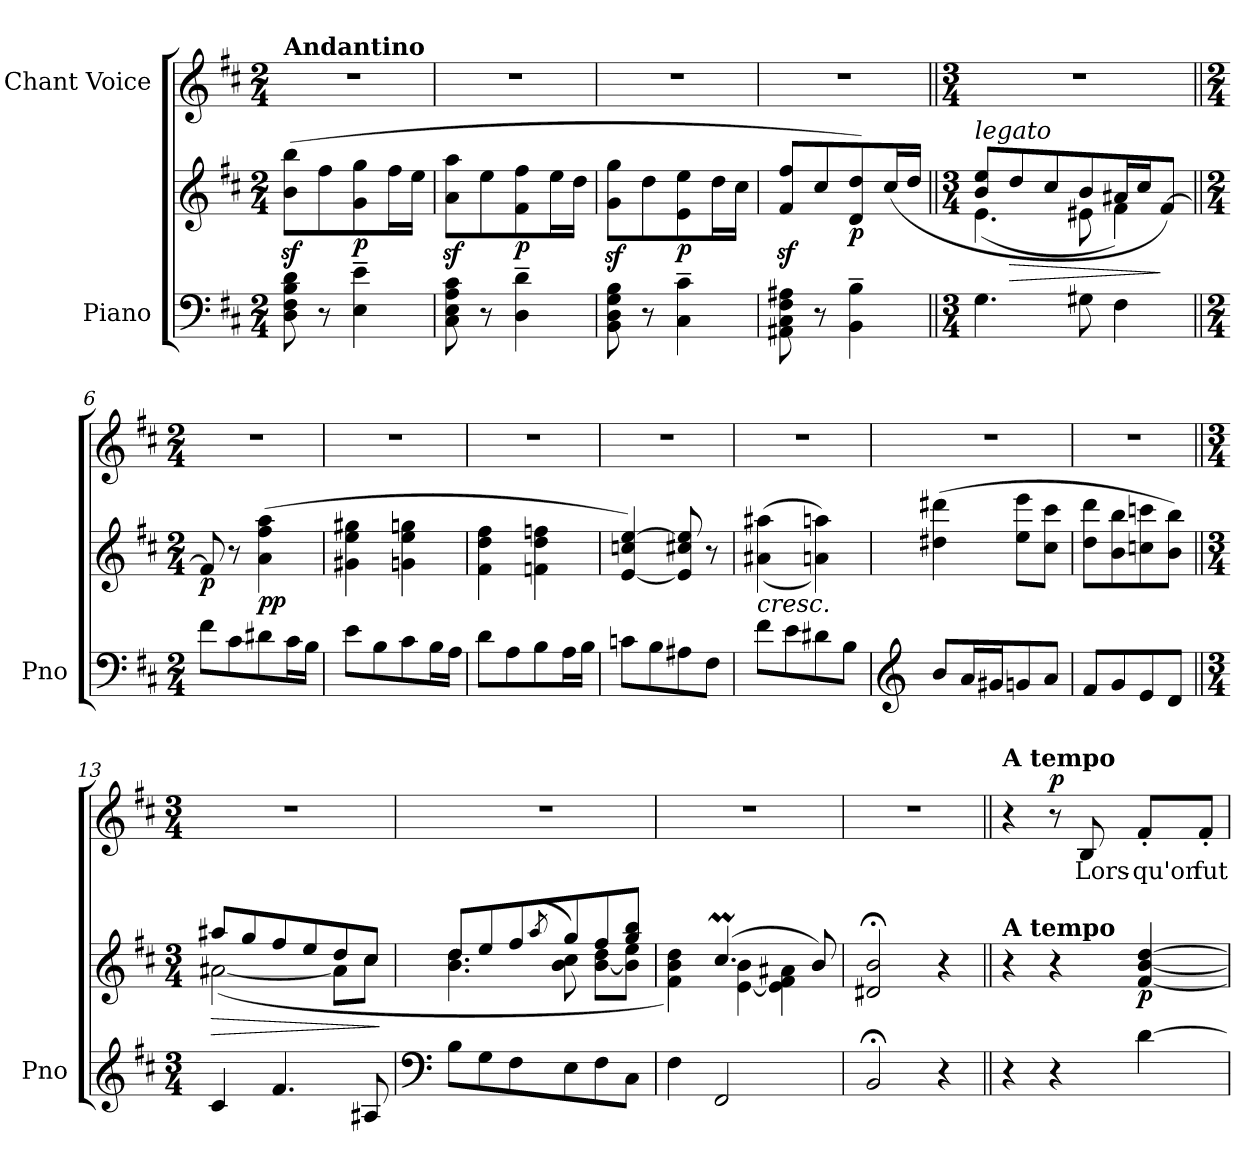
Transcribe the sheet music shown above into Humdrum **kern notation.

**kern	**kern	**dynam	**kern	**text	**dynam
*part2	*part2	*part2	*part1	*part1	*part1
*staff3	*staff2	*staff2/3	*staff1	*staff1	*staff1
*I"Piano	*	*	*I"Chant Voice	*	*
*I'Pno	*	*	*	*	*
*clefF4	*clefG2	*	*clefG2	*	*
*k[f#c#]	*k[f#c#]	*	*k[f#c#]	*	*
*M2/4	*M2/4	*	*M2/4	*	*
=1	=1	=1	=1	=1	=1
!	!	!	!LO:TX:a:B:t=Andantino	!	!
8D\ 8F#\ 8B\ 8d\	(8b\z< 8bb\z<L	.	2r	.	.
8r	8ff#\	.	.	.	.
!	!	!LO:DY:b	!	!	!
4E\~ 4e\~	8g\ 8gg\	p	.	.	.
.	16ff#\L	.	.	.	.
.	16ee\JJ	.	.	.	.
=2	=2	=2	=2	=2	=2
8C#\ 8E\ 8A\ 8c#\	8a\z< 8aa\z<L	.	2r	.	.
8r	8ee\	.	.	.	.
!	!	!LO:DY:b	!	!	!
4D\~ 4d\~	8f#\ 8ff#\	p	.	.	.
.	16ee\L	.	.	.	.
.	16dd\JJ	.	.	.	.
=3	=3	=3	=3	=3	=3
8BB\ 8D\ 8G\ 8B\	8g\z< 8gg\z<L	.	2r	.	.
8r	8dd\	.	.	.	.
!	!	!LO:DY:b	!	!	!
4C#\~ 4c#\~	8e\ 8ee\	p	.	.	.
.	16dd\L	.	.	.	.
.	16cc#\JJ	.	.	.	.
=4	=4	=4	=4	=4	=4
8AA#X\ 8C#\ 8F#\ 8A#X\	8f#/z< 8ff#/z<L	.	2r	.	.
8r	8cc#/	.	.	.	.
!	!	!LO:DY:b	!	!	!
4BB\~ 4B\~	8d/ 8dd/)	p	.	.	.
.	(16cc#/L	.	.	.	.
.	16dd/JJ	.	.	.	.
=5||	=5||	=5||	=5||	=5||	=5||
*M3/4	*M3/4	*	*M3/4	*	*
*	*^	*	*	*	*
!	!LO:TX:i:t=legato	!	!	!	!	!
4.G\	8b/ 8ee/L	(4.e\	.	2.r	.	.
!	!	!	!LO:HP:b	!	!	!
.	8dd/	.	>	.	.	.
.	8cc#/	.	.	.	.	.
8G#X\	8b/	8e#X\	.	.	.	.
4F#\	16a#X/L	4f#\)	.	.	.	.
.	16cc#/J	.	.	.	.	.
.	[<8f#/J)	.	]	.	.	.
*	*v	*v	*	*	*	*
=6||	=6||	=6||	=6||	=6||	=6||
*M2/4	*M2/4	*	*M2/4	*	*
!	!	!LO:DY:b	!	!	!
8f#\L	8f#/]	p	2r	.	.
8c#\	8r	.	.	.	.
!	!	!LO:DY:b	!	!	!
8d#X\	(4a\ 4ff#\ 4aa\	pp	.	.	.
16c#\L	.	.	.	.	.
16B\JJ	.	.	.	.	.
=7	=7	=7	=7	=7	=7
8e\L	4g#X\ 4ee\ 4gg#X\	.	2r	.	.
8B\	.	.	.	.	.
8c#\	4gn\ 4ee\ 4ggn\	.	.	.	.
16B\L	.	.	.	.	.
16A\JJ	.	.	.	.	.
=8	=8	=8	=8	=8	=8
8d\L	4f#\ 4dd\ 4ff#\	.	2r	.	.
8A\	.	.	.	.	.
8B\	4fn\ 4dd\ 4ffn\	.	.	.	.
16A\L	.	.	.	.	.
16B\JJ	.	.	.	.	.
=9	=9	=9	=9	=9	=9
8cn\L	[4e/ 4ccn/ [4ee/)	.	2r	.	.
8B\	.	.	.	.	.
8A#X\	8e/] 8cc#X/ 8ee/]	.	.	.	.
8F#\J	8r	.	.	.	.
=10	=10	=10	=10	=10	=10
!	!LO:TX:b:i:t=cresc.	!	!	!	!
8f#\L	((<4a#X\ 4aa#X\	.	2r	.	.
8e\	.	.	.	.	.
8d#X\	4an\ 4aan\))	.	.	.	.
8B\J	.	.	.	.	.
=11	=11	=11	=11	=11	=11
*clefG2	*	*	*	*	*
!	!	!LO:DY:b	!	!	!
!	!	!LO:DY:n=1:b	!	!	!
8b/L	(4dd#X\ 4ddd#X\	mf other-dynamics	2r	.	.
16a/L	.	.	.	.	.
16g#X/J	.	.	.	.	.
8gn/	8ee\ 8eee\L	.	.	.	.
8a/J	8cc#\ 8ccc#\J	.	.	.	.
=12	=12	=12	=12	=12	=12
8f#/L	8dd\ 8ddd\L	.	2r	.	.
8g/	8b\ 8bb\	.	.	.	.
8e/	8ccn\ 8cccn\	.	.	.	.
8d/J	8b\ 8bb\J)	.	.	.	.
=13||	=13||	=13||	=13||	=13||	=13||
*M3/4	*M3/4	*	*M3/4	*	*
!	!	!LO:HP:b	!	!	!
*	*^	*	*	*	*
4c#/	8aa#X/L	(>[2a#X\	>	2.r	.	.
.	8gg/	.	.	.	.	.
4.f#/	8ff#/	.	.	.	.	.
.	8ee/	.	.	.	.	.
.	8dd/	8a#\L]	.	.	.	.
8A#X/	8cc#/J	8cc#\J	.	.	.	.
*	*v	*v	*	*	*	*
.	.	]	.	.	.
=14	=14	=14	=14	=14	=14
*clefF4	*	*	*	*	*
*	*^	*	*	*	*
!	!	!	!LO:DY:b	!	!	!
!	!	!	!LO:DY:n=1:b	!	!	!
8B\L	8dd/L	4.b\ 4.dd\	pp other-dynamics	2.r	.	.
8G\	8ee/	.	.	.	.	.
8F#\	8ff#/	.	.	.	.	.
.	(8qaa/	.	.	.	.	.
8E\	8gg/)	8b\ 8cc#\	.	.	.	.
8F#\	8ff#/	[8b\ 8dd\L	.	.	.	.
8C#\J	8gg/ 8bb/J	8b\] 8ee\J	.	.	.	.
=15	=15	=15	=15	=15	=15	=15
4F#\	4ryy	4f#\ 4b\ 4dd\)	.	2.r	.	.
2FF#/	(4.cc#m/	[4e\ 4b\	.	.	.	.
.	.	4e\] 4f#\ 4a#X\	.	.	.	.
.	8b/)	.	.	.	.	.
*	*v	*v	*	*	*	*
=16	=16	=16	=16	=16	=16
2BB;</	2d#X/;< 2b/;<	.	2.r	.	.
4r	4r	.	.	.	.
=17||	=17||	=17||	=17||	=17||	=17||
!	!	!	!LO:TX:a:B:t=A tempo	!	!
!	!LO:TX:a:B:t=A tempo	!	!	!	!
4r	4r	.	4r	.	.
!	!	!	!	!	!LO:DY:b
4r	4r	.	8r	.	p
.	.	.	8B/	Lors-	.
!	!	!LO:DY:b	!	!	!
[4d\	[4f#/ [4b/ [4dd/	p	8f#'/L	-qu'on	.
.	.	.	8f#'/J	fut	.
=	=	=	=	=	=
*-	*-	*-	*-	*-	*-
